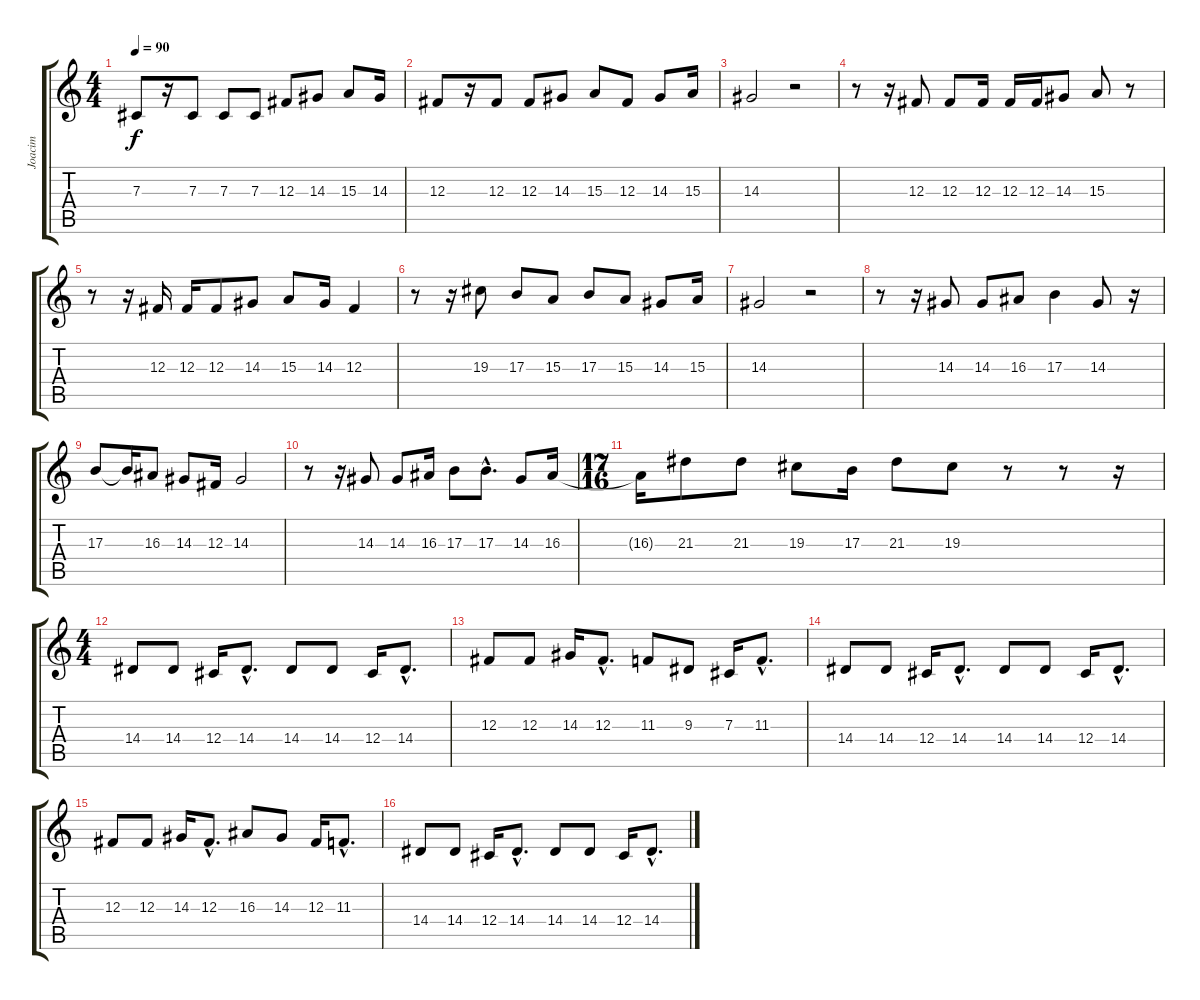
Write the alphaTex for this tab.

\track ("Joacim" "Joacim") {instrument lead6voice}
\staff {score tabs}
\tuning (Eb4 Bb3 Gb3 Db3 Ab2 Eb2) {hide}
\ts (4 4)
\tempo 90
\clef g2
\ks c
7.3.8{dy f} r.16 7.3.8 7.3.8 7.3.8 12.3.8 14.3.8 15.3.8 14.3.16 |
12.3.8 r.16 12.3.8 12.3.8 14.3.8 15.3.8 12.3.8 14.3.8 15.3.16 |
14.3.2 r.2 |
r.8 r.16 12.3.8 12.3.8 12.3.16 12.3.16 12.3.16 14.3.8 15.3.8 r.8 |
r.8 r.16 12.3.16 12.3.16 12.3.8 14.3.8 15.3.8 14.3.16 12.3.4 |
r.8 r.16 19.3.8 17.3.8 15.3.8 17.3.8 15.3.8 14.3.8 15.3.16 |
14.3.2 r.2 |
r.8 r.16 14.3.8 14.3.8 16.3.8 17.3.4 14.3.8 r.16 |
17.3.8 17.3{t}.16 16.3.8 14.3.8 12.3.16 14.3.2 |
r.8 r.16 14.3.8 14.3.8 16.3.16 17.3.8 17.3{hac}.8{d} 14.3.8 16.3.16 |
\ts (17 16)
16.3{t}.16 21.3.8 21.3.8 19.3.8 17.3.16 21.3.8 19.3.8 r.8 r.8 r.16 |
\ts (4 4)
14.4.8 14.4.8 12.4.16 14.4{hac}.8{d} 14.4.8 14.4.8 12.4.16 14.4{hac}.8{d} |
12.3.8 12.3.8 14.3.16 12.3{hac}.8{d} 11.3.8 9.3.8 7.3.16 11.3{hac}.8{d} |
14.4.8 14.4.8 12.4.16 14.4{hac}.8{d} 14.4.8 14.4.8 12.4.16 14.4{hac}.8{d} |
12.3.8 12.3.8 14.3.16 12.3{hac}.8{d} 16.3.8 14.3.8 12.3.16 11.3{hac}.8{d} |
14.4.8 14.4.8 12.4.16 14.4{hac}.8{d} 14.4.8 14.4.8 12.4.16 14.4{hac}.8{d}
